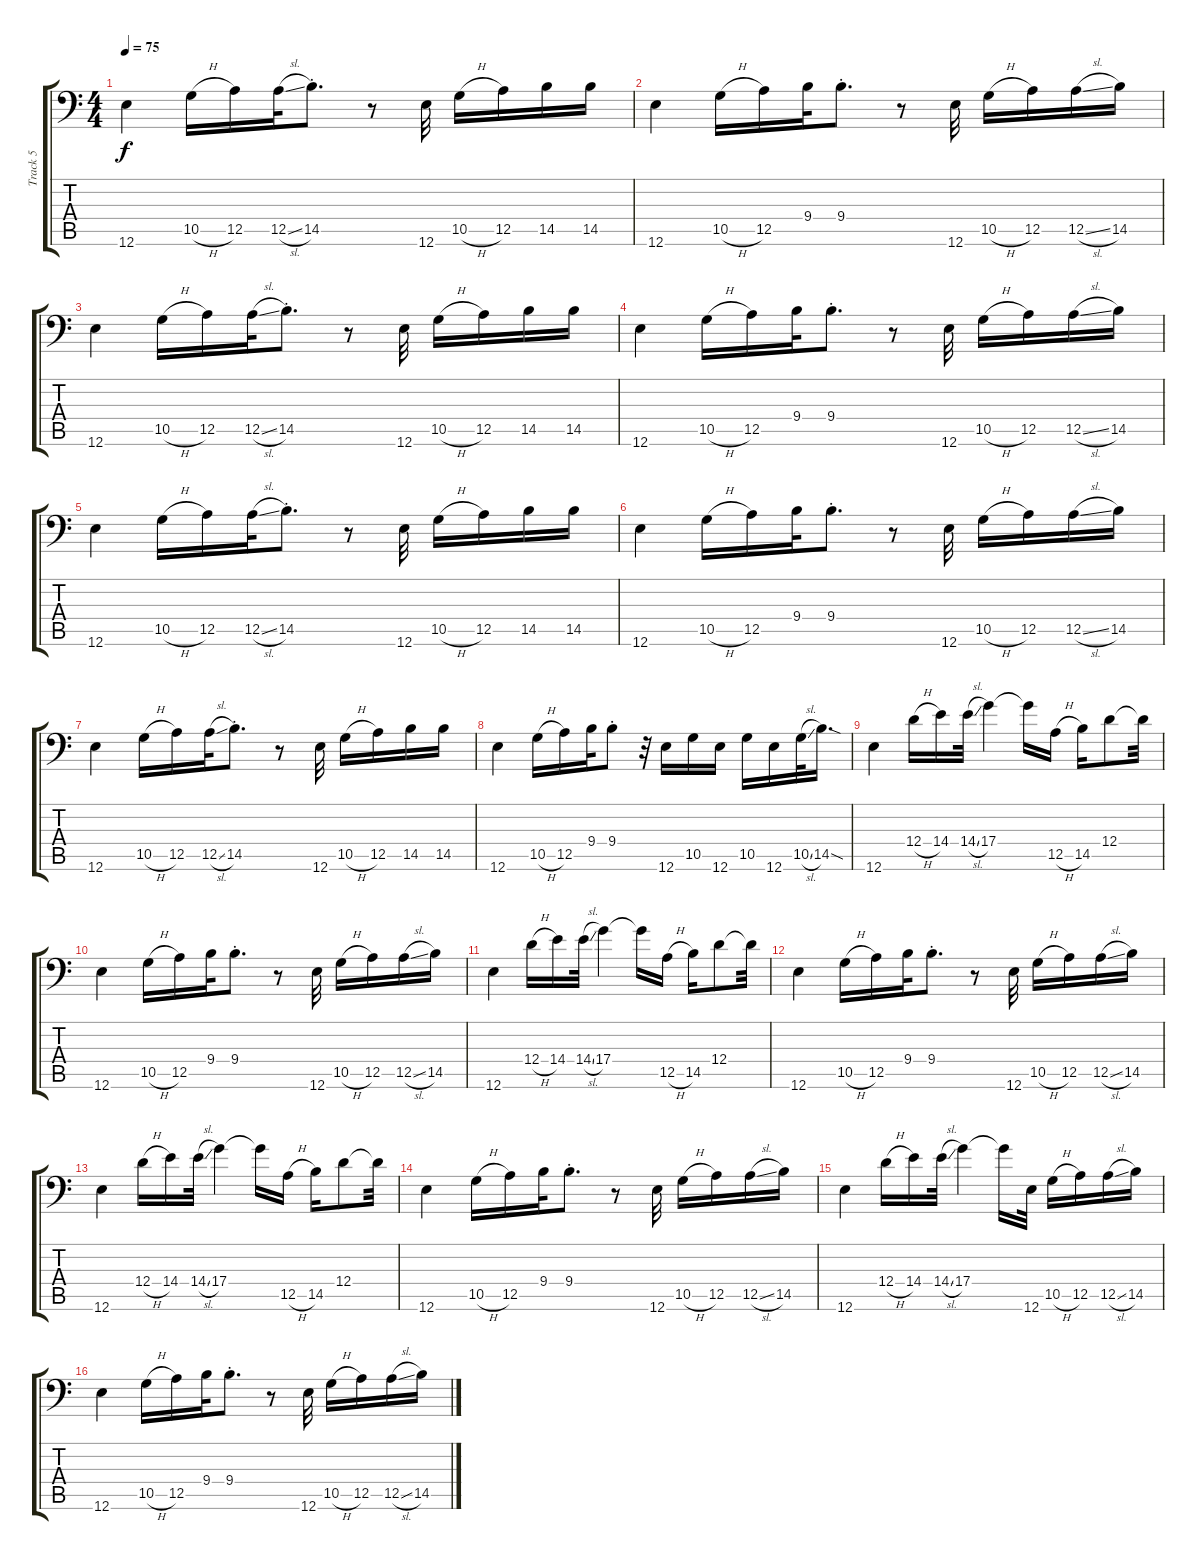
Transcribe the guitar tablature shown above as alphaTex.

\track ("Track 5" "Track 5") {instrument electricbassfinger}
\staff {score tabs}
\tuning (E3 B3 G2 D2 A1 E1) {hide}
\ts (4 4)
\tempo 75
\clef f4
\ks c
12.6.4{dy f} 10.5{h}.16 12.5.16 12.5{sl}.32 14.5{st}.8{d} r.8 12.6.32 10.5{h}.16 12.5.16 14.5.16 14.5.16 |
12.6.4 10.5{h}.16 12.5.16 9.4.32 9.4{st}.8{d} r.8 12.6.32 10.5{h}.16 12.5.16 12.5{sl}.16 14.5.16 |
12.6.4 10.5{h}.16 12.5.16 12.5{sl}.32 14.5{st}.8{d} r.8 12.6.32 10.5{h}.16 12.5.16 14.5.16 14.5.16 |
12.6.4 10.5{h}.16 12.5.16 9.4.32 9.4{st}.8{d} r.8 12.6.32 10.5{h}.16 12.5.16 12.5{sl}.16 14.5.16 |
12.6.4 10.5{h}.16 12.5.16 12.5{sl}.32 14.5{st}.8{d} r.8 12.6.32 10.5{h}.16 12.5.16 14.5.16 14.5.16 |
12.6.4 10.5{h}.16 12.5.16 9.4.32 9.4{st}.8{d} r.8 12.6.32 10.5{h}.16 12.5.16 12.5{sl}.16 14.5.16 |
12.6.4 10.5{h}.16 12.5.16 12.5{sl}.32 14.5{st}.8{d} r.8 12.6.32 10.5{h}.16 12.5.16 14.5.16 14.5.16 |
12.6.4 10.5{h}.16 12.5.16 9.4.32 9.4{st}.8 r.32 12.6.16 10.5.16 12.6.16 10.5.16 12.6.16 10.5{sl}.32 14.5{sod}.16{d} |
12.6.4 12.4{h}.16 14.4.16 14.4{sl}.32 17.4.4 17.4{t}.16 12.5{h}.16 14.5.16 12.4.8 12.4{t}.32 |
12.6.4 10.5{h}.16 12.5.16 9.4.32 9.4{st}.8{d} r.8 12.6.32 10.5{h}.16 12.5.16 12.5{sl}.16 14.5.16 |
12.6.4 12.4{h}.16 14.4.16 14.4{sl}.32 17.4.4 17.4{t}.16 12.5{h}.16 14.5.16 12.4.8 12.4{t}.32 |
12.6.4 10.5{h}.16 12.5.16 9.4.32 9.4{st}.8{d} r.8 12.6.32 10.5{h}.16 12.5.16 12.5{sl}.16 14.5.16 |
12.6.4 12.4{h}.16 14.4.16 14.4{sl}.32 17.4.4 17.4{t}.16 12.5{h}.16 14.5.16 12.4.8 12.4{t}.32 |
12.6.4 10.5{h}.16 12.5.16 9.4.32 9.4{st}.8{d} r.8 12.6.32 10.5{h}.16 12.5.16 12.5{sl}.16 14.5.16 |
12.6.4 12.4{h}.16 14.4.16 14.4{sl}.32 17.4.4 17.4{t}.16 12.6.32 10.5{h}.16 12.5.16 12.5{sl}.16 14.5.16 |
12.6.4 10.5{h}.16 12.5.16 9.4.32 9.4{st}.8{d} r.8 12.6.32 10.5{h}.16 12.5.16 12.5{sl}.16 14.5.16
